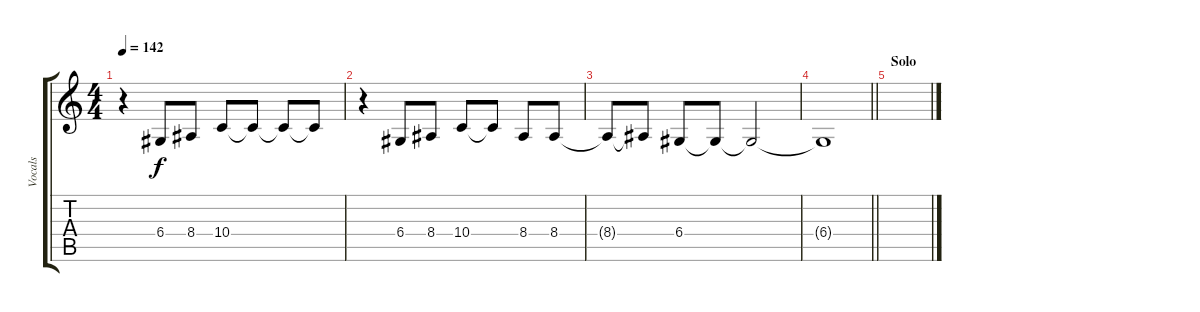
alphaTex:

\track ("Vocals" "Vocals") {instrument lead2sawtooth}
\staff {score tabs}
\tuning (E4 B3 G3 D3 A2 E2) {hide}
\ts (4 4)
\tempo 142
\clef g2
\ks c
r.4{dy f} 6.4.8 8.4.8 10.4.8 10.4{t}.8 10.4{t}.8 10.4{t}.8 |
r.4 6.4.8 8.4.8 10.4.8 10.4{t}.8 8.4.8 8.4.8 |
8.4{t}.8 8.4{t}.8 6.4.8 6.4{t}.8 6.4{t}.2 |
\barLineRight lightlight
6.4{t}.1 |
\section ("" "Solo")
